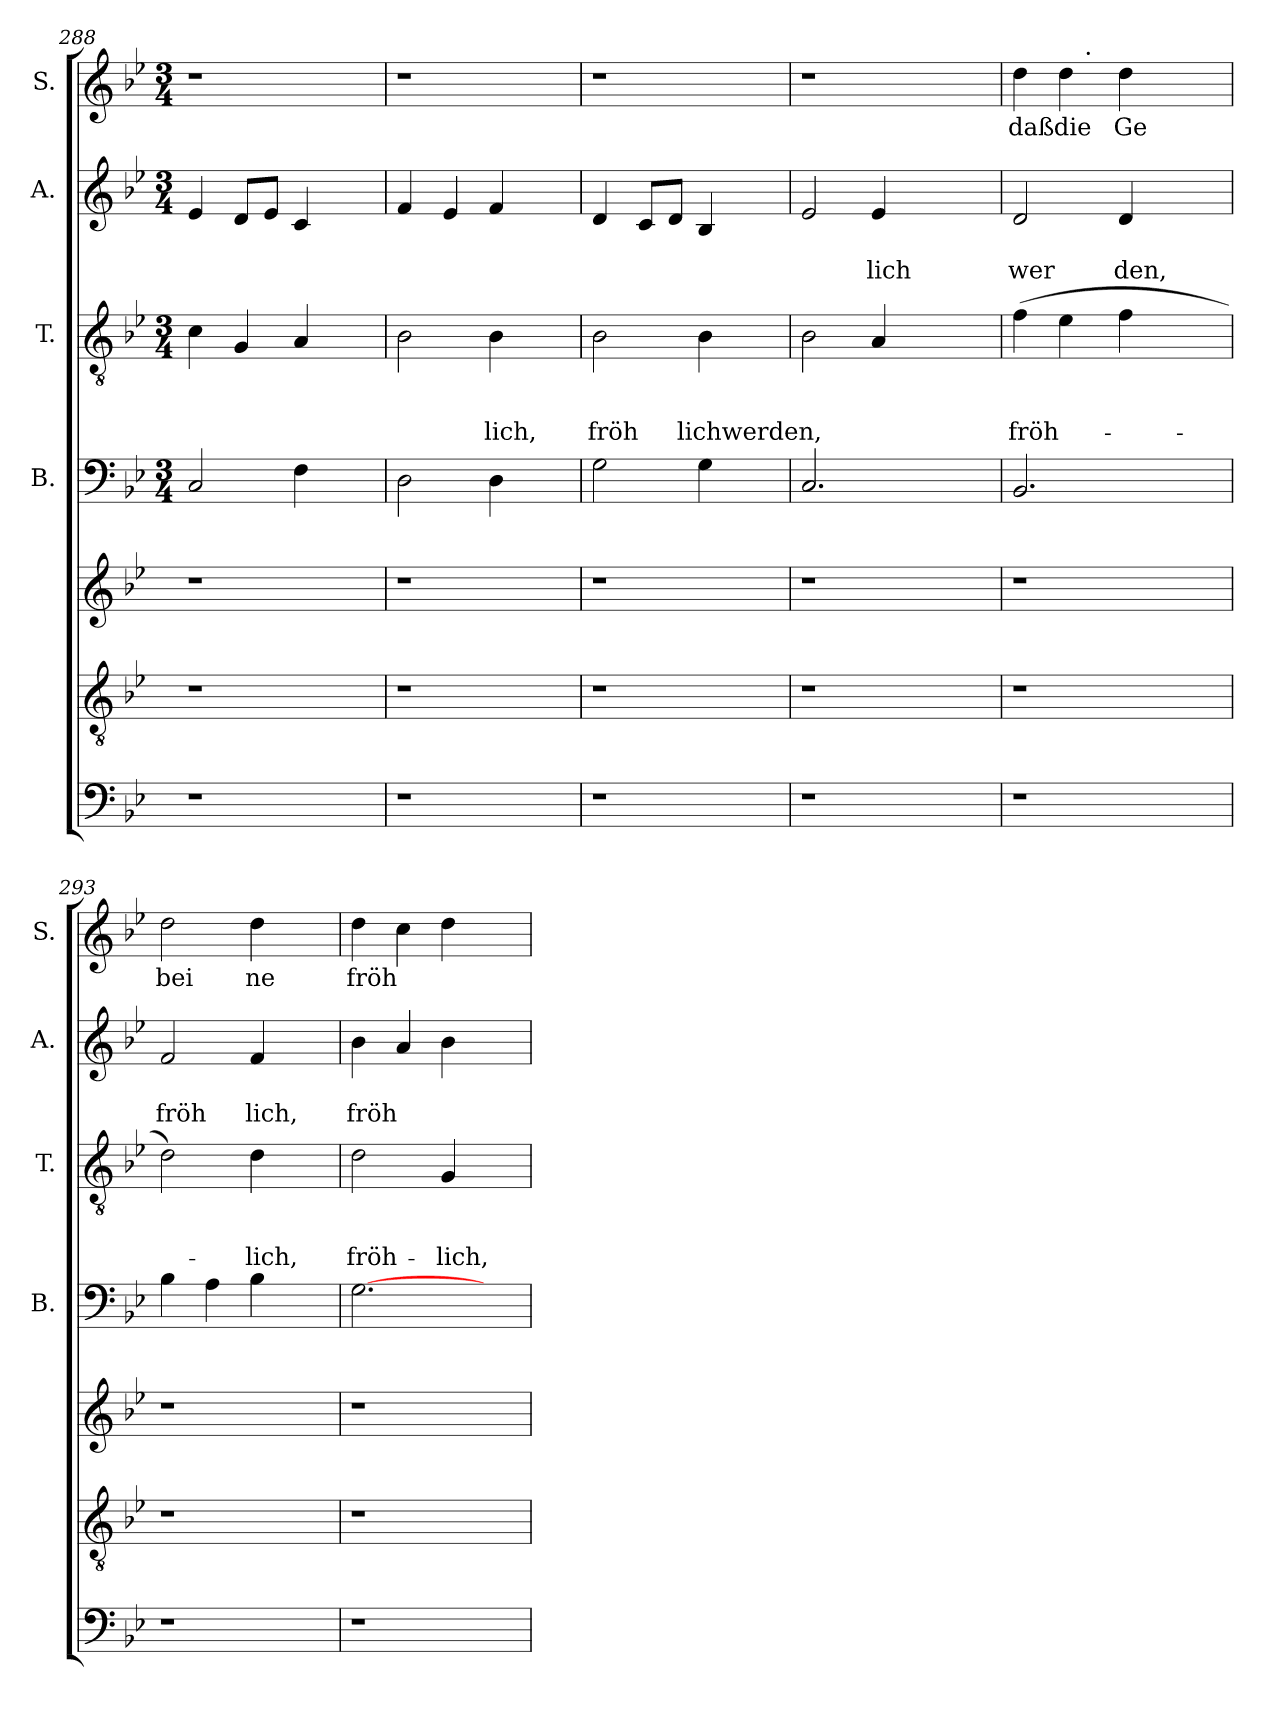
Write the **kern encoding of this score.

**kern	**kern	**kern	**kern	**text	**kern	**text	**text	**text	**kern	**text	**text	**kern	**text
*part7	*part6	*part5	*part4	*part4	*part3	*part3	*part3	*part3	*part2	*part2	*part2	*part1	*part1
*staff7	*staff6	*staff5	*staff4	*staff4	*staff3	*staff3	*staff3	*staff3	*staff2	*staff2	*staff2	*staff1	*staff1
*	*	*	*I"B.	*	*I"T.	*	*	*	*I"A.	*	*	*I"S.	*
*	*	*	*I'B.	*	*I'T.	*	*	*	*I'A.	*	*	*I'S.	*
*clefF4	*clefGv2	*clefG2	*clefF4	*	*clefGv2	*	*	*	*clefG2	*	*	*clefG2	*
*k[b-e-]	*k[b-e-]	*k[b-e-]	*k[b-e-]	*	*k[b-e-]	*	*	*	*k[b-e-]	*	*	*k[b-e-]	*
*B-:	*B-:	*B-:	*B-:	*	*B-:	*	*	*	*B-:	*	*	*B-:	*
*	*	*	*M3/4	*	*M3/4	*	*	*	*M3/4	*	*	*M3/4	*
=288	=288	=288	=288	=288	=288	=288	=288	=288	=288	=288	=288	=288	=288
!	!	!	!	!	!	!	!	!	!	!	!	!LO:N:vis=1	!
1r	1r	1r	2C/	.	4c\	.	.	.	4e-/	.	.	2.r	.
.	.	.	.	.	4G/	.	.	.	8d/L	.	.	.	.
.	.	.	.	.	.	.	.	.	8e-/J	.	.	.	.
.	.	.	4F\	.	4A/	.	.	.	4c/	.	.	.	.
.	.	.	4ryy	.	4ryy	.	.	.	4ryy	.	.	4ryy	.
=289	=289	=289	=289	=289	=289	=289	=289	=289	=289	=289	=289	=289	=289
!	!	!	!	!	!	!	!	!	!	!	!	!LO:N:vis=1	!
1r	1r	1r	2D\	.	2B-\	.	.	.	4f/	.	.	2.r	.
.	.	.	.	.	.	.	.	.	4e-/	.	.	.	.
!	!	!	!	!	!	!	!	!LO:LY:b	!	!	!	!	!
.	.	.	4D\	.	4B-\	.	.	lich,	4f/	.	.	.	.
.	.	.	4ryy	.	4ryy	.	.	.	4ryy	.	.	4ryy	.
=290	=290	=290	=290	=290	=290	=290	=290	=290	=290	=290	=290	=290	=290
!	!	!	!	!	!	!	!	!LO:LY:b	!	!	!	!LO:N:vis=1	!
1r	1r	1r	2G\	.	2B-\	.	.	fröh	4d/	.	.	2.r	.
.	.	.	.	.	.	.	.	.	8c/L	.	.	.	.
.	.	.	.	.	.	.	.	.	8d/J	.	.	.	.
!	!	!	!	!	!	!	!	!LO:LY:b	!	!	!	!	!
.	.	.	4G\	.	4B-\	.	.	lichwerden,	4B-/	.	.	.	.
.	.	.	4ryy	.	4ryy	.	.	.	4ryy	.	.	4ryy	.
=291	=291	=291	=291	=291	=291	=291	=291	=291	=291	=291	=291	=291	=291
!	!	!	!	!	!	!	!	!	!	!	!	!LO:N:vis=1	!
1r	1r	1r	2.C/	.	2B-\	.	.	.	2e-/	.	.	2.r	.
!	!	!	!	!	!	!	!	!	!	!	!LO:LY:b	!	!
.	.	.	.	.	4A/	.	.	.	4e-/	.	lich	.	.
.	.	.	4ryy	.	4ryy	.	.	.	4ryy	.	.	4ryy	.
!!LO:LB:g=z
=292	=292	=292	=292	=292	=292	=292	=292	=292	=292	=292	=292	=292	=292
!	!	!	!	!	!	!	!	!LO:LY:b	!	!	!LO:LY:b	!	!LO:LY:b
*	*	*	*	*	*	*	*	*	*	*	*	*^	*
1r	1r	1r	2.BB-/	.	(>4f\	.	.	fröh-	2d/	.	wer	4dd\	4ryy	daß
!	!	!	!	!	!	!	!	!	!	!	!	!	!	!LO:LY:b
.	.	.	.	.	4e-\	.	.	.	.	.	.	4dd\	16.ryy	die
!	!	!	!	!	!	!	!	!	!	!	!	!	!LO:TX:a:t=.	!
.	.	.	.	.	.	.	.	.	.	.	.	.	2ryy	.
!	!	!	!	!	!	!	!	!	!	!	!LO:LY:b	!	!	!LO:LY:b
.	.	.	.	.	4f\	.	.	.	4d/	.	den,	4dd\	.	Ge
.	.	.	4ryy	.	4ryy	.	.	.	4ryy	.	.	4ryy	.	.
.	.	.	.	.	.	.	.	.	.	.	.	.	8ryy	.
.	.	.	.	.	.	.	.	.	.	.	.	.	32ryy	.
=293	=293	=293	=293	=293	=293	=293	=293	=293	=293	=293	=293	=293	=293	=293
!	!	!	!	!	!	!	!	!	!	!	!LO:LY:b	!	!	!LO:LY:b
*	*	*	*	*	*	*	*	*	*	*	*	*v	*v	*
1r	1r	1r	4B-\	.	2d\)	.	.	.	2f/	.	fröh	2dd\	bei
.	.	.	4A\	.	.	.	.	.	.	.	.	.	.
!	!	!	!	!	!	!	!	!LO:LY:b	!	!	!LO:LY:b	!	!LO:LY:b
.	.	.	4B-\	.	4d\	.	.	-lich,	4f/	.	lich,	4dd\	ne
.	.	.	4ryy	.	4ryy	.	.	.	4ryy	.	.	4ryy	.
=294	=294	=294	=294	=294	=294	=294	=294	=294	=294	=294	=294	=294	=294
!	!	!	!	!	!	!	!	!LO:LY:b	!	!	!LO:LY:b	!	!LO:LY:b
1r	1r	1r	[>2.G\	.	2d\	.	.	fröh-	4b-\	.	fröh	4dd\	fröh
.	.	.	.	.	.	.	.	.	4a/	.	.	4cc\	.
!	!	!	!	!	!	!	!	!LO:LY:b	!	!	!	!	!
.	.	.	.	.	4G/	.	.	-lich,	4b-\	.	.	4dd\	.
.	.	.	4ryy	.	4ryy	.	.	.	4ryy	.	.	4ryy	.
=	=	=	=	=	=	=	=	=	=	=	=	=	=
*-	*-	*-	*-	*-	*-	*-	*-	*-	*-	*-	*-	*-	*-
